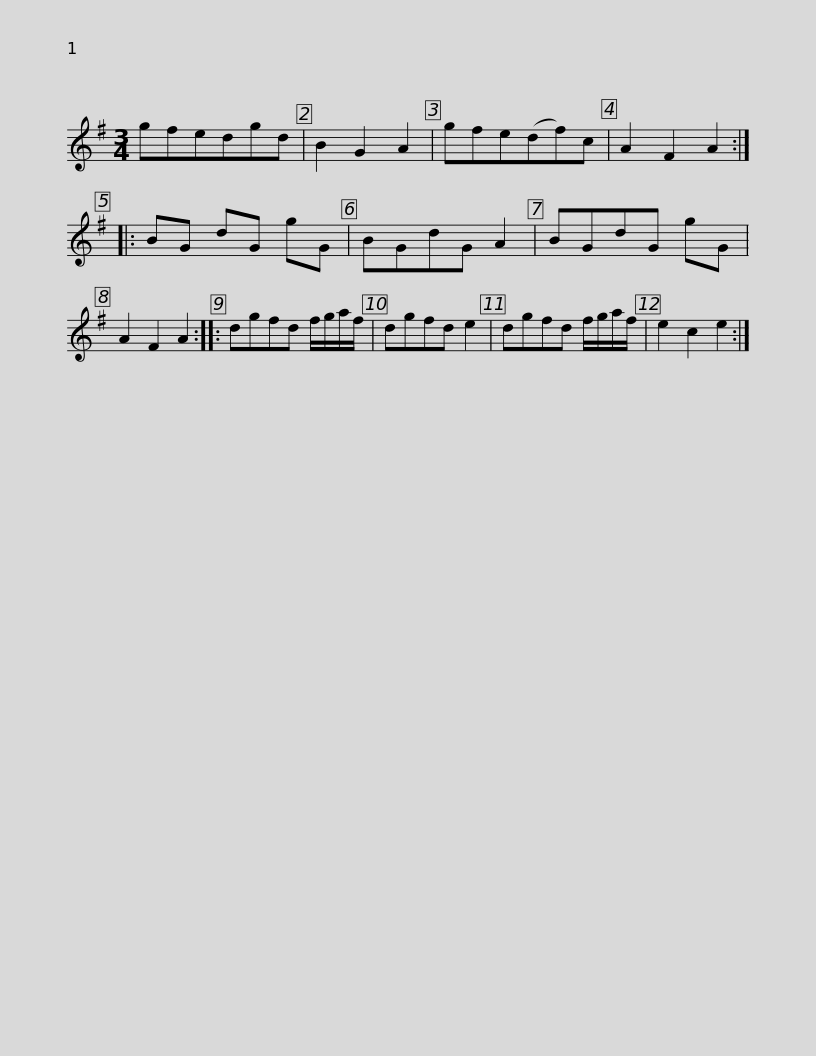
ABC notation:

X:1
L:1/8
M:3/4
I:linebreak $
K:G
V:1 treble
V:1
 gfedgd | B2 G2 A2 | gfe(df)c | A2 F2 A2 :: BG dG gG | %5
 BGdG A2 | BGdG gG | A2 F2 A2 ::$ dgfd f/g/a/f/ | dgfd e2 | %10
 dgfd f/g/a/f/ | e2 c2 e2 :| %12
